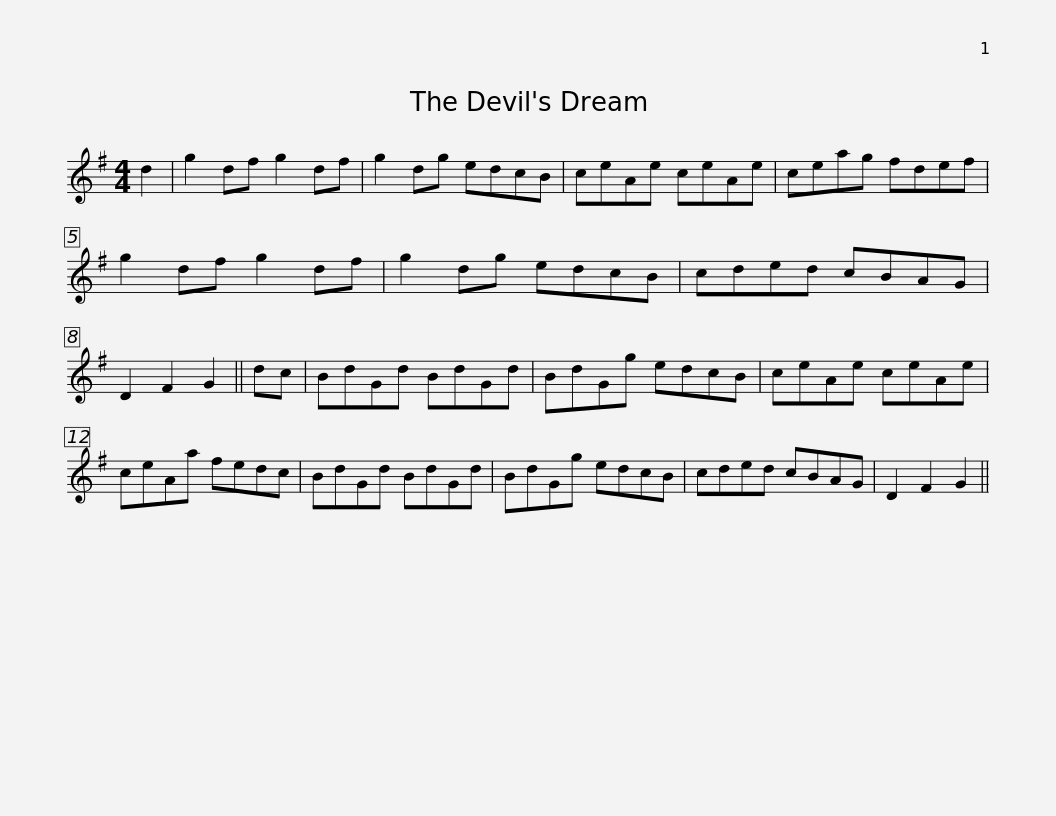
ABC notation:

X:1
L:1/8
M:4/4
I:linebreak $
K:G
V:1 treble
V:1
 d2 | g2 df g2 df | g2 dg edcB | ceAe ceAe | ceag fdef | %5
 g2 df g2 df | g2 dg edcB |$ cded cBAG | D2 F2 G2 || dc | %10
 BdGd BdGd | BdGg edcB | ceAe ceAe | ceAa fedc |$ BdGd BdGd | %15
 BdGg edcB | cded cBAG | D2 F2 G2 || %18
